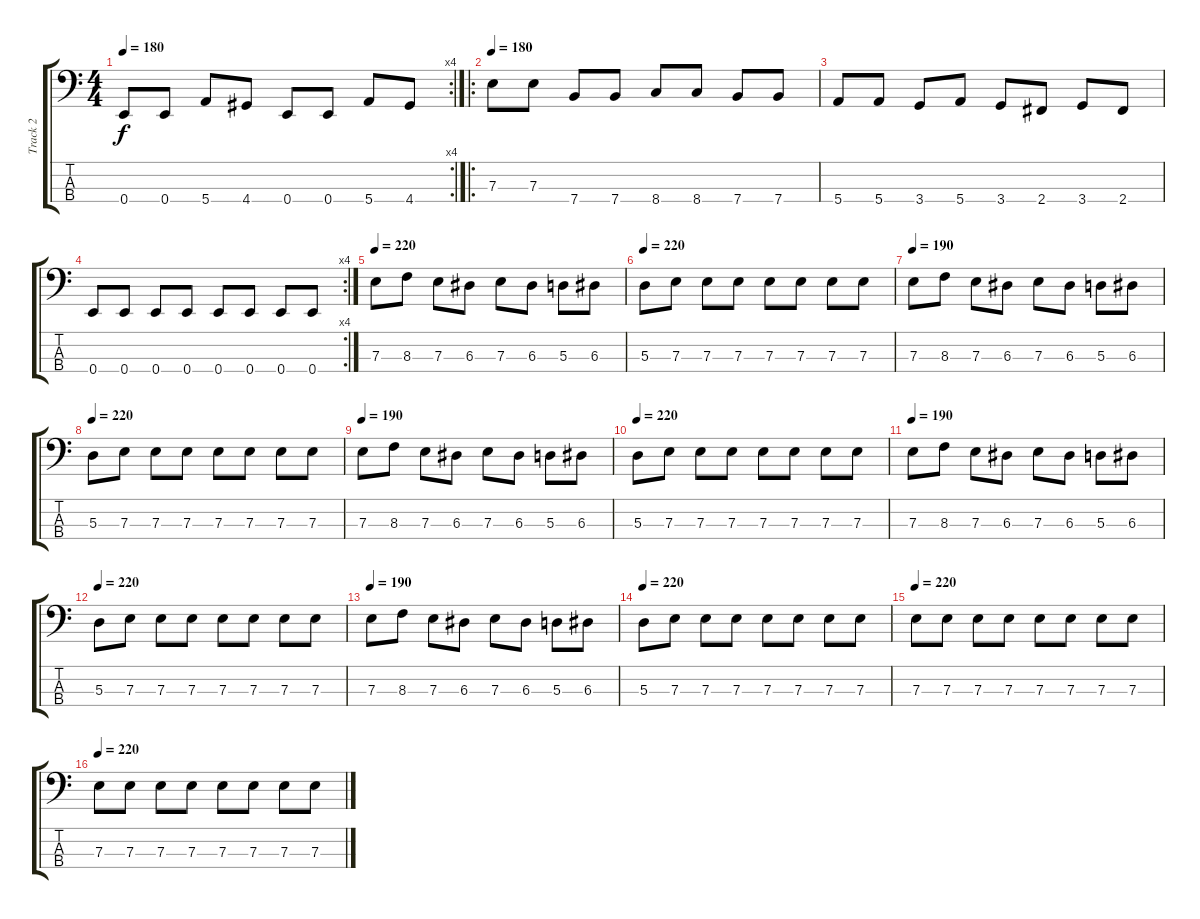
\track ("Track 2" "Track 2") {instrument electricbasspick}
\staff {score tabs}
\tuning (G2 D2 A1 E1) {hide}
\rc 4
\ts (4 4)
\tempo 180
\clef f4
\ks c
0.4.8{dy f} 0.4.8 5.4.8 4.4.8 0.4.8 0.4.8 5.4.8 4.4.8 |
\ro
\tempo 180
7.3.8 7.3.8 7.4.8 7.4.8 8.4.8 8.4.8 7.4.8 7.4.8 |
5.4.8 5.4.8 3.4.8 5.4.8 3.4.8 2.4.8 3.4.8 2.4.8 |
\rc 4
0.4.8 0.4.8 0.4.8 0.4.8 0.4.8 0.4.8 0.4.8 0.4.8 |
\tempo 220
7.3.8 8.3.8 7.3.8 6.3.8 7.3.8 6.3.8 5.3.8 6.3.8 |
\tempo 220
5.3.8 7.3.8 7.3.8 7.3.8 7.3.8 7.3.8 7.3.8 7.3.8 |
\tempo 190
7.3.8 8.3.8 7.3.8 6.3.8 7.3.8 6.3.8 5.3.8 6.3.8 |
\tempo 220
5.3.8 7.3.8 7.3.8 7.3.8 7.3.8 7.3.8 7.3.8 7.3.8 |
\tempo 190
7.3.8 8.3.8 7.3.8 6.3.8 7.3.8 6.3.8 5.3.8 6.3.8 |
\tempo 220
5.3.8 7.3.8 7.3.8 7.3.8 7.3.8 7.3.8 7.3.8 7.3.8 |
\tempo 190
7.3.8 8.3.8 7.3.8 6.3.8 7.3.8 6.3.8 5.3.8 6.3.8 |
\tempo 220
5.3.8 7.3.8 7.3.8 7.3.8 7.3.8 7.3.8 7.3.8 7.3.8 |
\tempo 190
7.3.8 8.3.8 7.3.8 6.3.8 7.3.8 6.3.8 5.3.8 6.3.8 |
\tempo 220
5.3.8 7.3.8 7.3.8 7.3.8 7.3.8 7.3.8 7.3.8 7.3.8 |
\tempo 220
7.3.8 7.3.8 7.3.8 7.3.8 7.3.8 7.3.8 7.3.8 7.3.8 |
\tempo 220
7.3.8 7.3.8 7.3.8 7.3.8 7.3.8 7.3.8 7.3.8 7.3.8
